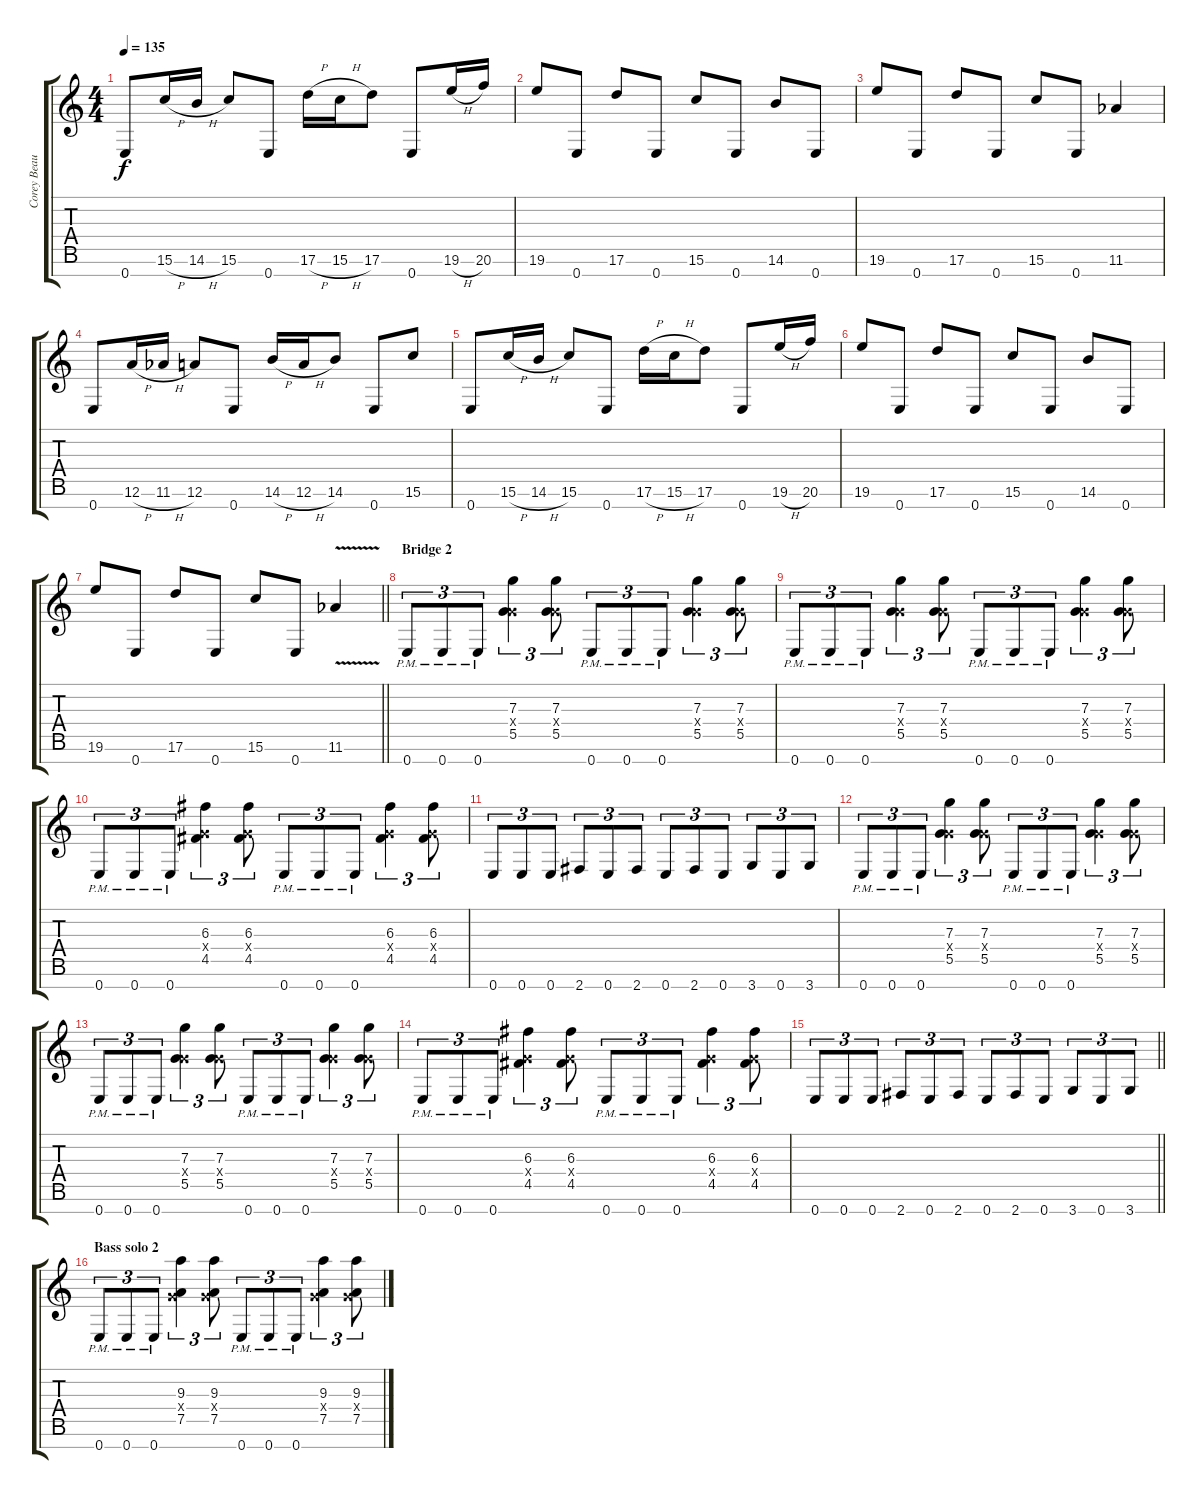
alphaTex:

\track ("Corey Beaulieu" "Corey Beau") {instrument distortionguitar}
\staff {score tabs}
\tuning (A4 E4 C4 G3 D3 A2 E2) {hide}
\ts (4 4)
\tempo 135
\clef g2
\ks c
0.7.8{dy f} 15.6{h}.16 14.6{h}.16 15.6.8 0.7.8 17.6{h}.16 15.6{h}.16 17.6.8 0.7.8 19.6{h}.16 20.6.16 |
19.6.8 0.7.8 17.6.8 0.7.8 15.6.8 0.7.8 14.6.8 0.7.8 |
19.6.8 0.7.8 17.6.8 0.7.8 15.6.8 0.7.8 11.6{acc b}.4 |
0.7.8 12.6{h}.16 11.6{h acc b}.16 12.6.8 0.7.8 14.6{h}.16 12.6{h}.16 14.6.8 0.7.8 15.6.8 |
0.7.8 15.6{h}.16 14.6{h}.16 15.6.8 0.7.8 17.6{h}.16 15.6{h}.16 17.6.8 0.7.8 19.6{h}.16 20.6.16 |
19.6.8 0.7.8 17.6.8 0.7.8 15.6.8 0.7.8 14.6.8 0.7.8 |
\barLineRight lightlight
19.6.8 0.7.8 17.6.8 0.7.8 15.6.8 0.7.8 11.6{v acc b}.4 |
\section ("" "Bridge 2")
0.7{pm}.8{tu (3 2)} 0.7{pm}.8{tu (3 2)} 0.7{pm}.8{tu (3 2)} (7.3 0.4{x} 5.5).4{tu (3 2)} (7.3 0.4{x} 5.5).8{tu (3 2)} 0.7{pm}.8{tu (3 2)} 0.7{pm}.8{tu (3 2)} 0.7{pm}.8{tu (3 2)} (7.3 0.4{x} 5.5).4{tu (3 2)} (7.3 0.4{x} 5.5).8{tu (3 2)} |
0.7{pm}.8{tu (3 2)} 0.7{pm}.8{tu (3 2)} 0.7{pm}.8{tu (3 2)} (7.3 0.4{x} 5.5).4{tu (3 2)} (7.3 0.4{x} 5.5).8{tu (3 2)} 0.7{pm}.8{tu (3 2)} 0.7{pm}.8{tu (3 2)} 0.7{pm}.8{tu (3 2)} (7.3 0.4{x} 5.5).4{tu (3 2)} (7.3 0.4{x} 5.5).8{tu (3 2)} |
0.7{pm}.8{tu (3 2)} 0.7{pm}.8{tu (3 2)} 0.7{pm}.8{tu (3 2)} (6.3 0.4{x} 4.5).4{tu (3 2)} (6.3 0.4{x} 4.5).8{tu (3 2)} 0.7{pm}.8{tu (3 2)} 0.7{pm}.8{tu (3 2)} 0.7{pm}.8{tu (3 2)} (6.3 0.4{x} 4.5).4{tu (3 2)} (6.3 0.4{x} 4.5).8{tu (3 2)} |
0.7.8{tu (3 2)} 0.7.8{tu (3 2)} 0.7.8{tu (3 2)} 2.7.8{tu (3 2)} 0.7.8{tu (3 2)} 2.7.8{tu (3 2)} 0.7.8{tu (3 2)} 2.7.8{tu (3 2)} 0.7.8{tu (3 2)} 3.7.8{tu (3 2)} 0.7.8{tu (3 2)} 3.7.8{tu (3 2)} |
0.7{pm}.8{tu (3 2)} 0.7{pm}.8{tu (3 2)} 0.7{pm}.8{tu (3 2)} (7.3 0.4{x} 5.5).4{tu (3 2)} (7.3 0.4{x} 5.5).8{tu (3 2)} 0.7{pm}.8{tu (3 2)} 0.7{pm}.8{tu (3 2)} 0.7{pm}.8{tu (3 2)} (7.3 0.4{x} 5.5).4{tu (3 2)} (7.3 0.4{x} 5.5).8{tu (3 2)} |
0.7{pm}.8{tu (3 2)} 0.7{pm}.8{tu (3 2)} 0.7{pm}.8{tu (3 2)} (7.3 0.4{x} 5.5).4{tu (3 2)} (7.3 0.4{x} 5.5).8{tu (3 2)} 0.7{pm}.8{tu (3 2)} 0.7{pm}.8{tu (3 2)} 0.7{pm}.8{tu (3 2)} (7.3 0.4{x} 5.5).4{tu (3 2)} (7.3 0.4{x} 5.5).8{tu (3 2)} |
0.7{pm}.8{tu (3 2)} 0.7{pm}.8{tu (3 2)} 0.7{pm}.8{tu (3 2)} (6.3 0.4{x} 4.5).4{tu (3 2)} (6.3 0.4{x} 4.5).8{tu (3 2)} 0.7{pm}.8{tu (3 2)} 0.7{pm}.8{tu (3 2)} 0.7{pm}.8{tu (3 2)} (6.3 0.4{x} 4.5).4{tu (3 2)} (6.3 0.4{x} 4.5).8{tu (3 2)} |
\barLineRight lightlight
0.7.8{tu (3 2)} 0.7.8{tu (3 2)} 0.7.8{tu (3 2)} 2.7.8{tu (3 2)} 0.7.8{tu (3 2)} 2.7.8{tu (3 2)} 0.7.8{tu (3 2)} 2.7.8{tu (3 2)} 0.7.8{tu (3 2)} 3.7.8{tu (3 2)} 0.7.8{tu (3 2)} 3.7.8{tu (3 2)} |
\section ("" "Bass solo 2")
0.7{pm}.8{tu (3 2)} 0.7{pm}.8{tu (3 2)} 0.7{pm}.8{tu (3 2)} (9.3 0.4{x} 7.5).4{tu (3 2)} (9.3 0.4{x} 7.5).8{tu (3 2)} 0.7{pm}.8{tu (3 2)} 0.7{pm}.8{tu (3 2)} 0.7{pm}.8{tu (3 2)} (9.3 0.4{x} 7.5).4{tu (3 2)} (9.3 0.4{x} 7.5).8{tu (3 2)}
